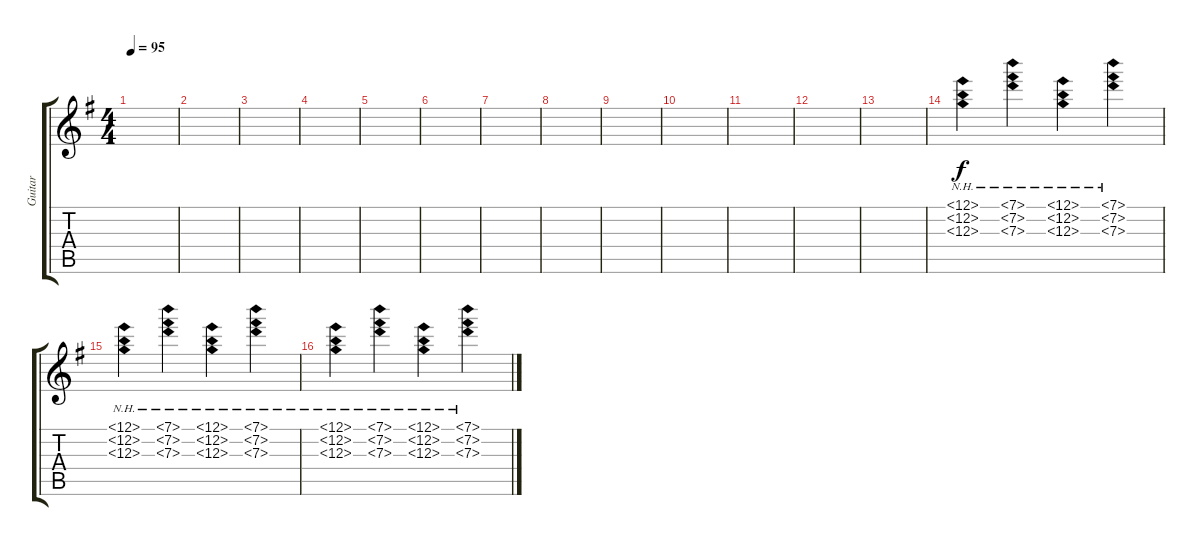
\track ("Guitar" "Guitar") {instrument acousticguitarnylon}
\staff {score tabs}
\tuning (E4 B3 G3 D3 A2 E2) {hide}
\ts (4 4)
\tempo 95
\clef g2
\ks g
|
|
|
|
|
|
|
|
|
|
|
|
|
(12.1{nh} 12.2{nh} 12.3{nh}).4 (7.1{nh} 7.2{nh} 7.3{nh}).4 (12.1{nh} 12.2{nh} 12.3{nh}).4 (7.1{nh} 7.2{nh} 7.3{nh}).4 |
(12.1{nh} 12.2{nh} 12.3{nh}).4 (7.1{nh} 7.2{nh} 7.3{nh}).4 (12.1{nh} 12.2{nh} 12.3{nh}).4 (7.1{nh} 7.2{nh} 7.3{nh}).4 |
(12.1{nh} 12.2{nh} 12.3{nh}).4 (7.1{nh} 7.2{nh} 7.3{nh}).4 (12.1{nh} 12.2{nh} 12.3{nh}).4 (7.1{nh} 7.2{nh} 7.3{nh}).4
